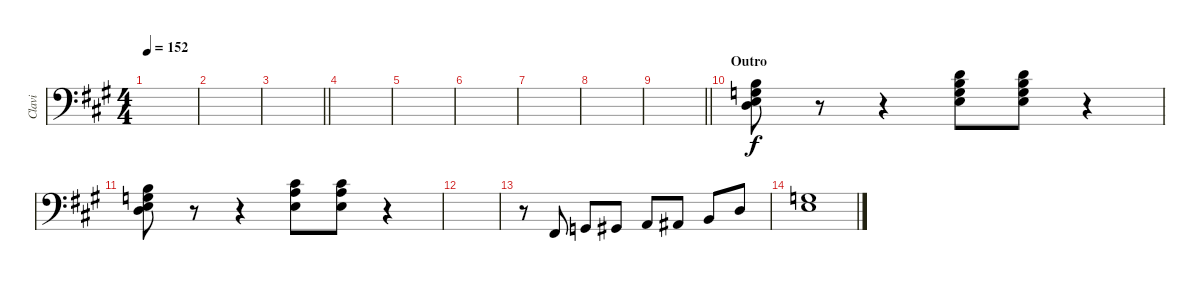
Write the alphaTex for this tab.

\track ("Clavi" "Clavi") {instrument harpsichord}
\staff {score}
\tuning (E4 B3 G3 D3 A2 E2 B1) {hide}
\ts (4 4)
\tempo 152
\clef f4
\ks a
|
|
\barLineRight lightlight
|
|
|
|
|
|
\barLineRight lightlight
|
\section ("" "Outro")
(0.2 0.3 0.4 7.5).8 r.8 r.4 (0.2 0.3 2.4 17.5).8 (0.2 0.3 2.4 17.5).8 r.4 |
(0.2 0.3 0.4 7.5).8 r.8 r.4 (2.2 2.3 2.4).8 (2.2 2.3 2.4).8 r.4 |
|
r.8 2.6.8 3.6.8 4.6.8 0.5.8 1.5.8 2.5.8 0.4.8 |
(0.3 2.4).1
